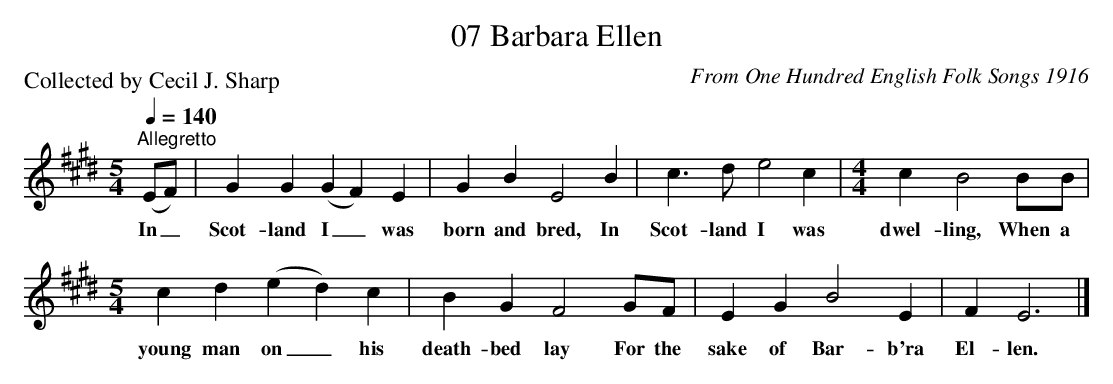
X:1
T:07 Barbara Ellen
C:From One Hundred English Folk Songs 1916
P:Collected by Cecil J. Sharp
Q:1/4=140
L:1/4
M:5/4
K:E
"^Allegretto" (E/F/) | G G (G F) E | G B E2 B | c3/2 d/ e2 c |[M:4/4] c B2 B/B/ |$
w: In _|Scot- land I _ was|born and bred, In|Scot- land I was|dwel- ling, When a|
[M:5/4] c d (e d) c | B G F2 G/F/ | E G B2 E | F E3 |]
w: young man on _ his|death- bed lay For the|sake of Bar- b'ra|El- len.|
